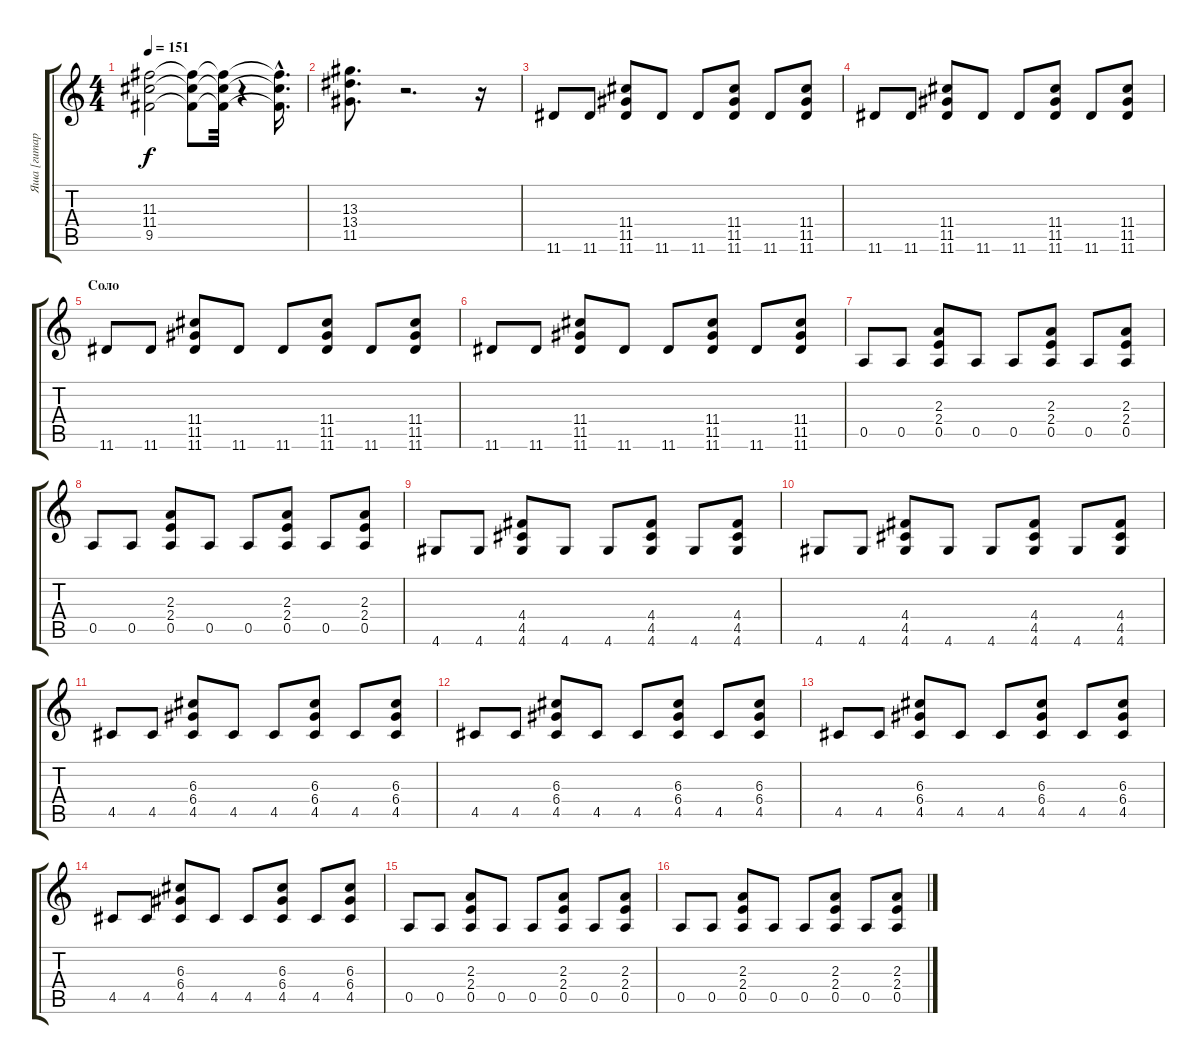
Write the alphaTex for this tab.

\track ("Яша [гитара]" "Яша [гитар") {instrument distortionguitar}
\staff {score tabs}
\tuning (E4 B3 G3 D3 A2 E2) {hide}
\ts (4 4)
\tempo 151
\clef g2
\ks c
(11.3 11.4 9.5).2{dy f} (11.3{t} 11.4{t} 9.5{t}).8 (11.3{t} 11.4{t} 9.5{t}).32 r.4 (11.3{hac t} 11.4{hac t} 9.5{hac t}).16{d} |
(13.3 13.4 11.5).8{d} r.2{d} r.16 |
11.6.8 11.6.8 (11.4 11.5 11.6).8 11.6.8 11.6.8 (11.4 11.5 11.6).8 11.6.8 (11.4 11.5 11.6).8 |
11.6.8 11.6.8 (11.4 11.5 11.6).8 11.6.8 11.6.8 (11.4 11.5 11.6).8 11.6.8 (11.4 11.5 11.6).8 |
\section ("" "Соло")
11.6.8 11.6.8 (11.4 11.5 11.6).8 11.6.8 11.6.8 (11.4 11.5 11.6).8 11.6.8 (11.4 11.5 11.6).8 |
11.6.8 11.6.8 (11.4 11.5 11.6).8 11.6.8 11.6.8 (11.4 11.5 11.6).8 11.6.8 (11.4 11.5 11.6).8 |
0.5.8 0.5.8 (2.3 2.4 0.5).8 0.5.8 0.5.8 (2.3 2.4 0.5).8 0.5.8 (2.3 2.4 0.5).8 |
0.5.8 0.5.8 (2.3 2.4 0.5).8 0.5.8 0.5.8 (2.3 2.4 0.5).8 0.5.8 (2.3 2.4 0.5).8 |
4.6.8 4.6.8 (4.4 4.5 4.6).8 4.6.8 4.6.8 (4.4 4.5 4.6).8 4.6.8 (4.4 4.5 4.6).8 |
4.6.8 4.6.8 (4.4 4.5 4.6).8 4.6.8 4.6.8 (4.4 4.5 4.6).8 4.6.8 (4.4 4.5 4.6).8 |
4.5.8 4.5.8 (6.3 6.4 4.5).8 4.5.8 4.5.8 (6.3 6.4 4.5).8 4.5.8 (6.3 6.4 4.5).8 |
4.5.8 4.5.8 (6.3 6.4 4.5).8 4.5.8 4.5.8 (6.3 6.4 4.5).8 4.5.8 (6.3 6.4 4.5).8 |
4.5.8 4.5.8 (6.3 6.4 4.5).8 4.5.8 4.5.8 (6.3 6.4 4.5).8 4.5.8 (6.3 6.4 4.5).8 |
4.5.8 4.5.8 (6.3 6.4 4.5).8 4.5.8 4.5.8 (6.3 6.4 4.5).8 4.5.8 (6.3 6.4 4.5).8 |
0.5.8 0.5.8 (2.3 2.4 0.5).8 0.5.8 0.5.8 (2.3 2.4 0.5).8 0.5.8 (2.3 2.4 0.5).8 |
0.5.8 0.5.8 (2.3 2.4 0.5).8 0.5.8 0.5.8 (2.3 2.4 0.5).8 0.5.8 (2.3 2.4 0.5).8
